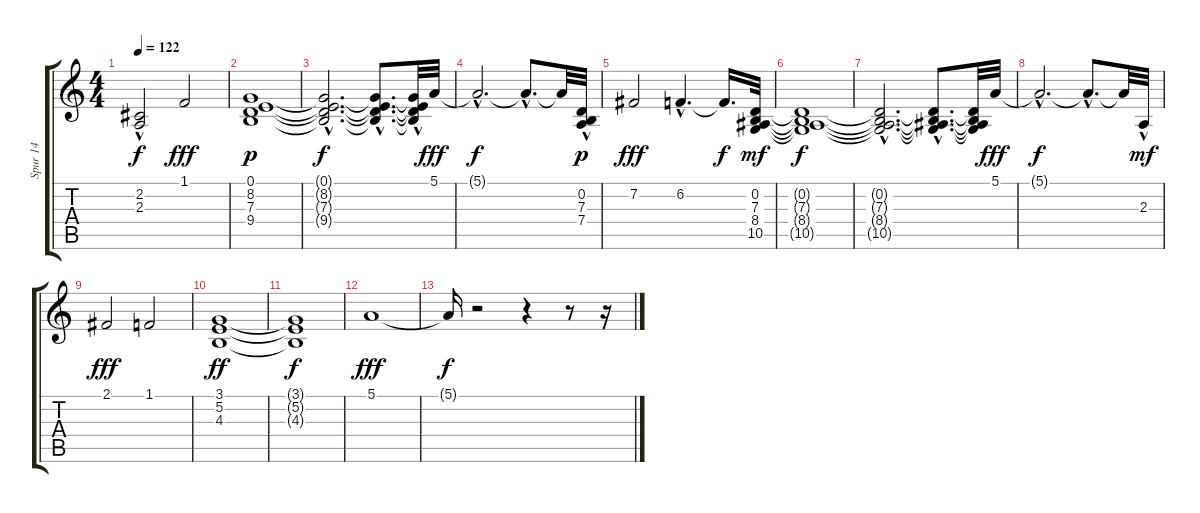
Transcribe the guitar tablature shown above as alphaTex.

\track ("Spur 14" "Spur 14") {instrument pad2warm}
\staff {score tabs}
\tuning (E4 B3 G3 D3 A2 E2) {hide}
\ts (4 4)
\tempo 122
\clef g2
\ks c
(2.2{t} 2.3{hac t}).2{dy f} 1.1.2{dy fff} |
(0.1 8.2 7.3 9.4).1{dy p} |
(0.1{hac t} 8.2{hac t} 7.3{hac t} 9.4{hac t}).2{d dy f} (0.1{hac t} 8.2{hac t} 7.3{hac t} 9.4{hac t}).8{d} (0.1{t} 8.2{t} 7.3{hac t} 9.4{hac t}).32 5.1.32{dy fff} |
5.1{hac t}.2{d dy f} 5.1{hac t}.8{d} 5.1{t}.32 (0.2{hac} 7.3{hac} 7.4{hac}).32{dy p} |
7.2.2{dy fff} 6.2{hac}.4{d} 6.2{t}.16{d dy f} (0.2 7.3 8.4 10.5).32{dy mf} |
(0.2{t} 7.3{t} 8.4{t} 10.5{t}).1{dy f} |
(0.2{hac t} 7.3{hac t} 8.4{hac t} 10.5{hac t}).2{d} (0.2{hac t} 7.3{hac t} 8.4{hac t} 10.5{hac t}).8{d} (0.2{t} 7.3{t} 8.4{t} 10.5{t}).32 5.1.32{dy fff} |
5.1{hac t}.2{d dy f} 5.1{hac t}.8{d} 5.1{t}.32 2.3{hac}.32{dy mf} |
2.1.2{dy fff} 1.1.2 |
(3.1 5.2 4.3).1{dy ff} |
(3.1{t} 5.2{t} 4.3{t}).1{dy f} |
5.1.1{dy fff} |
5.1{t}.16{dy f} r.2 r.4 r.8 r.16
